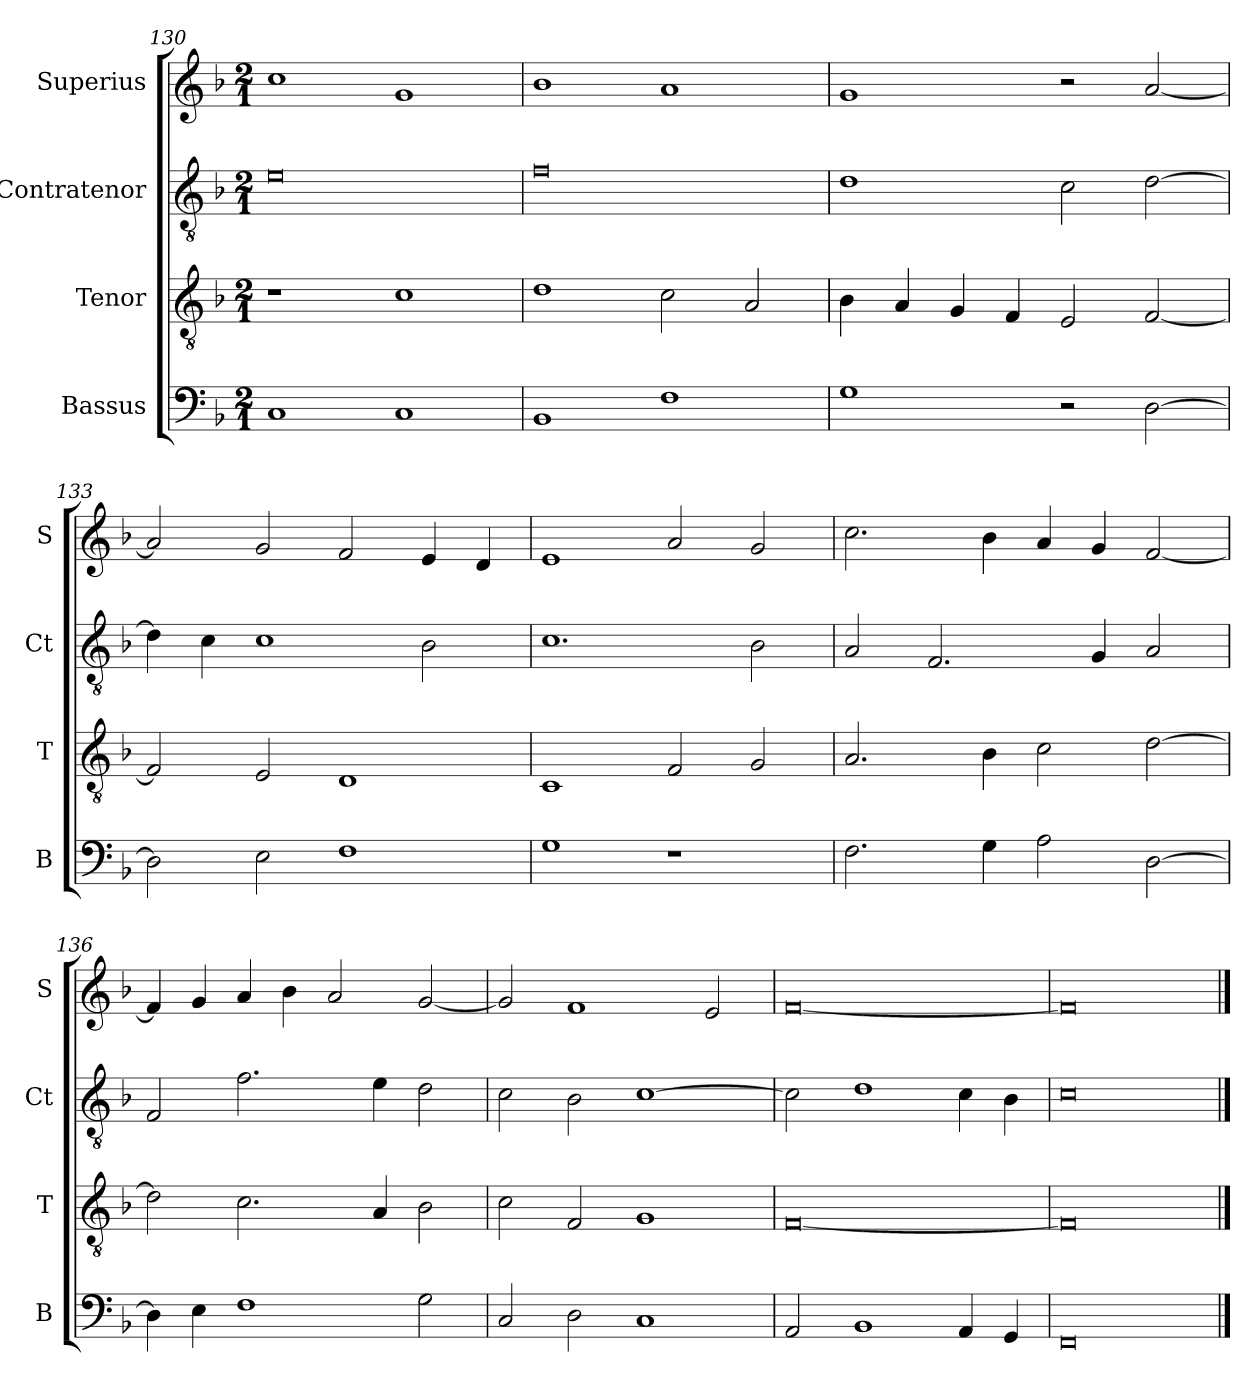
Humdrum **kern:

**kern	**kern	**kern	**kern
*part4	*part3	*part2	*part1
*staff4	*staff3	*staff2	*staff1
*I"Bassus	*I"Tenor	*I"Contratenor	*I"Superius
*I'B	*I'T	*I'Ct	*I'S
*clefF4	*clefGv2	*clefGv2	*clefG2
*k[b-]	*k[b-]	*k[b-]	*k[b-]
*M2/1	*M2/1	*M2/1	*M2/1
=130	=130	=130	=130
1C	1r	0e	1cc
1C	1c	.	1g
=131	=131	=131	=131
1BB-	1d	0f	1b-
1F	2c	.	1a
.	2A	.	.
=132	=132	=132	=132
1G	4B-	1d	1g
.	4A	.	.
.	4G	.	.
.	4F	.	.
2r	2E	2c	2r
[2D	[2F	[2d	[2a
=133	=133	=133	=133
2D]	2F]	4d]	2a]
.	.	4c	.
2E	2E	1c	2g
1F	1D	.	2f
.	.	2B-	4e
.	.	.	4d
=134	=134	=134	=134
1G	1C	1.c	1e
1r	2F	.	2a
.	2G	2B-	2g
=135	=135	=135	=135
2.F	2.A	2A	2.cc
.	.	2.F	.
4G	4B-	.	4b-
2A	2c	.	4a
.	.	4G	4g
[2D	[2d	2A	[2f
=136	=136	=136	=136
4D]	2d]	2F	4f]
4E	.	.	4g
1F	2.c	2.f	4a
.	.	.	4b-
.	.	.	2a
.	4A	4e	.
2G	2B-	2d	[2g
=137	=137	=137	=137
2C	2c	2c	2g]
2D	2F	2B-	1f
1C	1G	[1c	.
.	.	.	2e
=138	=138	=138	=138
2AA	[0F	2c]	[0f
1BB-	.	1d	.
4AA	.	4c	.
4GG	.	4B-	.
=139	=139	=139	=139
0FF	0F]	0c	0f]
==	==	==	==
*-	*-	*-	*-
